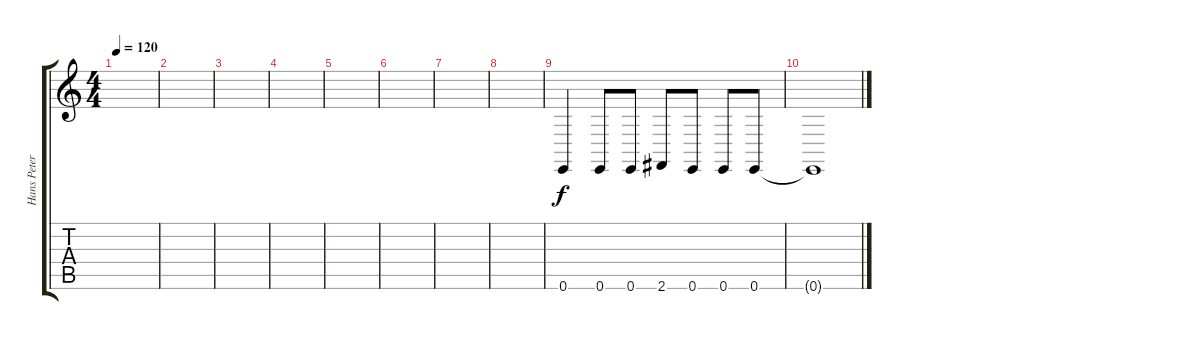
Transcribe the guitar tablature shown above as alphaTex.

\track ("Hans Peter Katzenburg KB 2" "Hans Peter") {instrument acousticgrandpiano}
\staff {score tabs}
\tuning (E4 B3 G3 D3 A2 E2) {hide}
\ts (4 4)
\tempo 120
\clef g2
\ks c
|
|
|
|
|
|
|
|
0.6.4 0.6.8 0.6.8 2.6.8 0.6.8 0.6.8 0.6.8 |
0.6{t}.1
